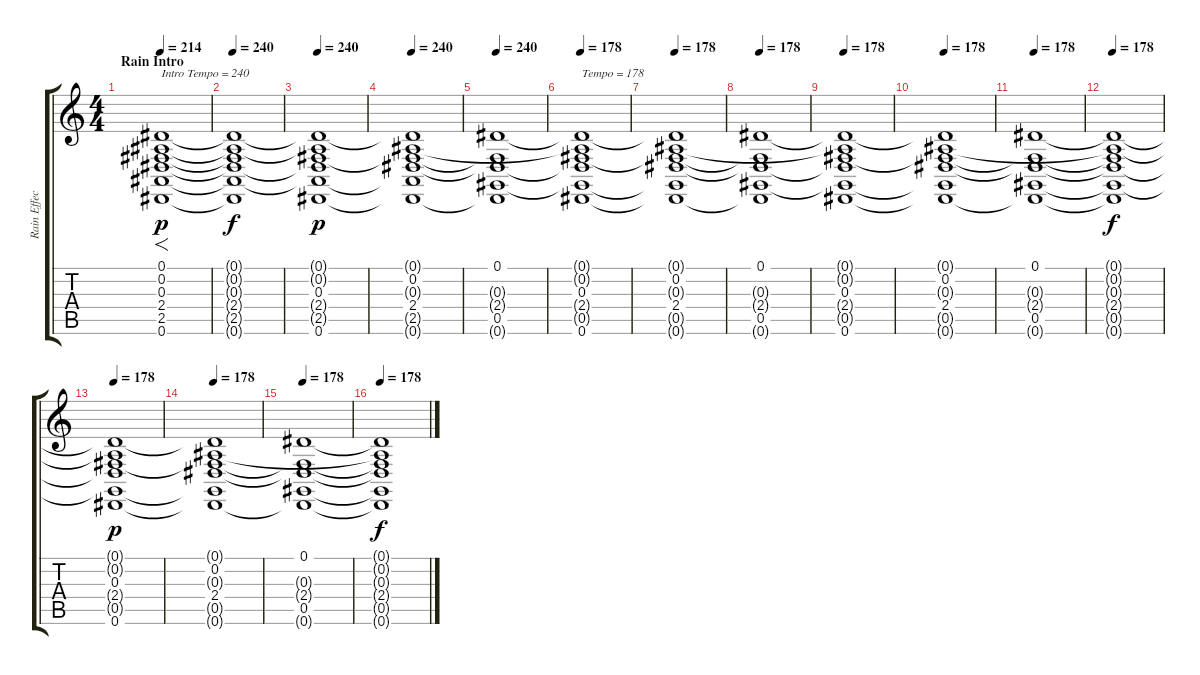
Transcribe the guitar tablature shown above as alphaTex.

\track ("Rain Effect II" "Rain Effec") {instrument seashore}
\staff {score tabs}
\tuning (Eb4 Bb3 Gb3 Db3 Ab2 Eb2) {hide}
\ts (4 4)
\section ("" "Rain Intro")
\tempo 214
\tempo 240
\tempo 214
\clef g2
\ks c
(0.1 0.2 0.3 2.4 2.5 0.6).1{f txt "Intro Tempo = 240" dy p instrument seashore} |
\tempo 240
(0.1{t} 0.2{t} 0.3{t} 2.4{t} 2.5{t} 0.6{t}).1{dy f} |
\tempo 240
(0.1{t} 0.2{t} 0.3 2.4{t} 2.5{t} 0.6).1{dy p} |
\tempo 240
(0.1{t} 0.2 0.3{t} 2.4 2.5{t} 0.6{t}).1 |
\tempo 240
(0.1 0.3{t} 2.4{t} 0.5 0.6{t}).1 |
\tempo 178
(0.1{t} 0.2{t} 0.3 2.4{t} 0.5{t} 0.6).1{txt "Tempo = 178"} |
\tempo 178
(0.1{t} 0.2 0.3{t} 2.4 0.5{t} 0.6{t}).1 |
\tempo 178
(0.1 0.3{t} 2.4{t} 0.5 0.6{t}).1 |
\tempo 178
(0.1{t} 0.2{t} 0.3 2.4{t} 0.5{t} 0.6).1 |
\tempo 178
(0.1{t} 0.2 0.3{t} 2.4 0.5{t} 0.6{t}).1 |
\tempo 178
(0.1 0.3{t} 2.4{t} 0.5 0.6{t}).1 |
\tempo 178
(0.1{t} 0.2{t} 0.3{t} 2.4{t} 0.5{t} 0.6{t}).1{dy f} |
\tempo 178
(0.1{t} 0.2{t} 0.3 2.4{t} 0.5{t} 0.6).1{dy p} |
\tempo 178
(0.1{t} 0.2 0.3{t} 2.4 0.5{t} 0.6{t}).1 |
\tempo 178
(0.1 0.3{t} 2.4{t} 0.5 0.6{t}).1 |
\tempo 178
(0.1{t} 0.2{t} 0.3{t} 2.4{t} 0.5{t} 0.6{t}).1{dy f}
